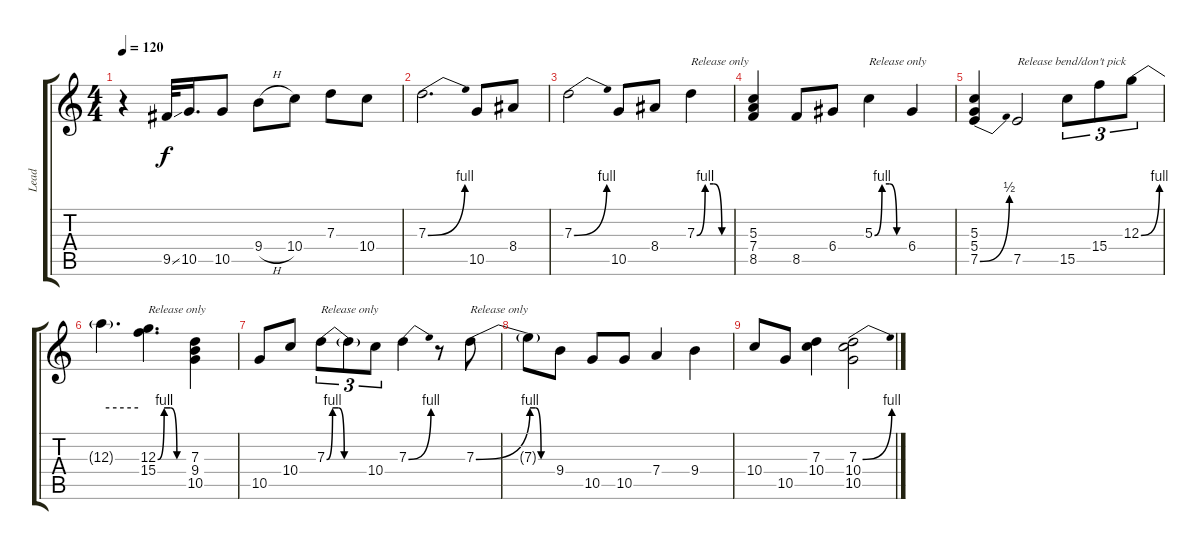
\track ("Lead" "Lead") {instrument electricguitarclean}
\staff {score tabs}
\tuning (E4 B3 G3 D3 A2 E2) {hide}
\ts (4 4)
\tempo 120
\clef g2
\ks c
r.4{dy f instrument electricguitarclean} 9.5{ss}.32 10.5.16{d} 10.5.8 9.4{h}.8 10.4.8 7.3.8 10.4.8 |
7.3{be (bend 0 0 60 4)}.2{d} 10.5.8 8.4.8 |
7.3{be (bend 0 0 60 4)}.2 10.5.8 8.4.8 7.3{be (custom 0 0 15 4 30 4 45 0 60 0)}.4{txt "Release only"} |
(5.3 7.4 8.5).4 8.5.8 6.4.8 5.3{be (custom 0 0 15 4 30 4 45 0 60 0)}.4{txt "Release only"} 6.4.4 |
(5.3 5.4 7.5{be (bend 0 0 60 2)}).4 7.5.2{txt "Release bend/don't pick"} 15.5.8{tu (3 2)} 15.4.8{tu (3 2)} 12.3{be (bend 0 0 60 4)}.8{tu (3 2)} |
12.3{be (hold 0 4 60 4) t}.4{d} (12.3{be (custom 0 0 15 4 30 4 45 0 60 0)} 15.4).4{d txt "Release only"} (7.3 9.4 10.5).4 |
10.5.8 10.4.8 7.3{be (custom 0 0 15 4 30 4 45 0 60 0)}.8{tu (3 2) txt "Release only"} 7.3{be (hold 0 0 60 0) t}.8{tu (3 2)} 10.4.8{tu (3 2)} 7.3{be (bend 0 0 60 4)}.4 r.8 7.3{be (bend 0 0 60 4)}.8{txt "Release only"} |
7.3{be (custom 0 4 15 4 30 0 60 0) t}.8 9.4.8 10.5.8 10.5.8 7.4.4 9.4.4 |
10.4.8 10.5.8 (7.3 10.4).4 (7.3{be (bend 0 0 60 4)} 10.4 10.5).2
